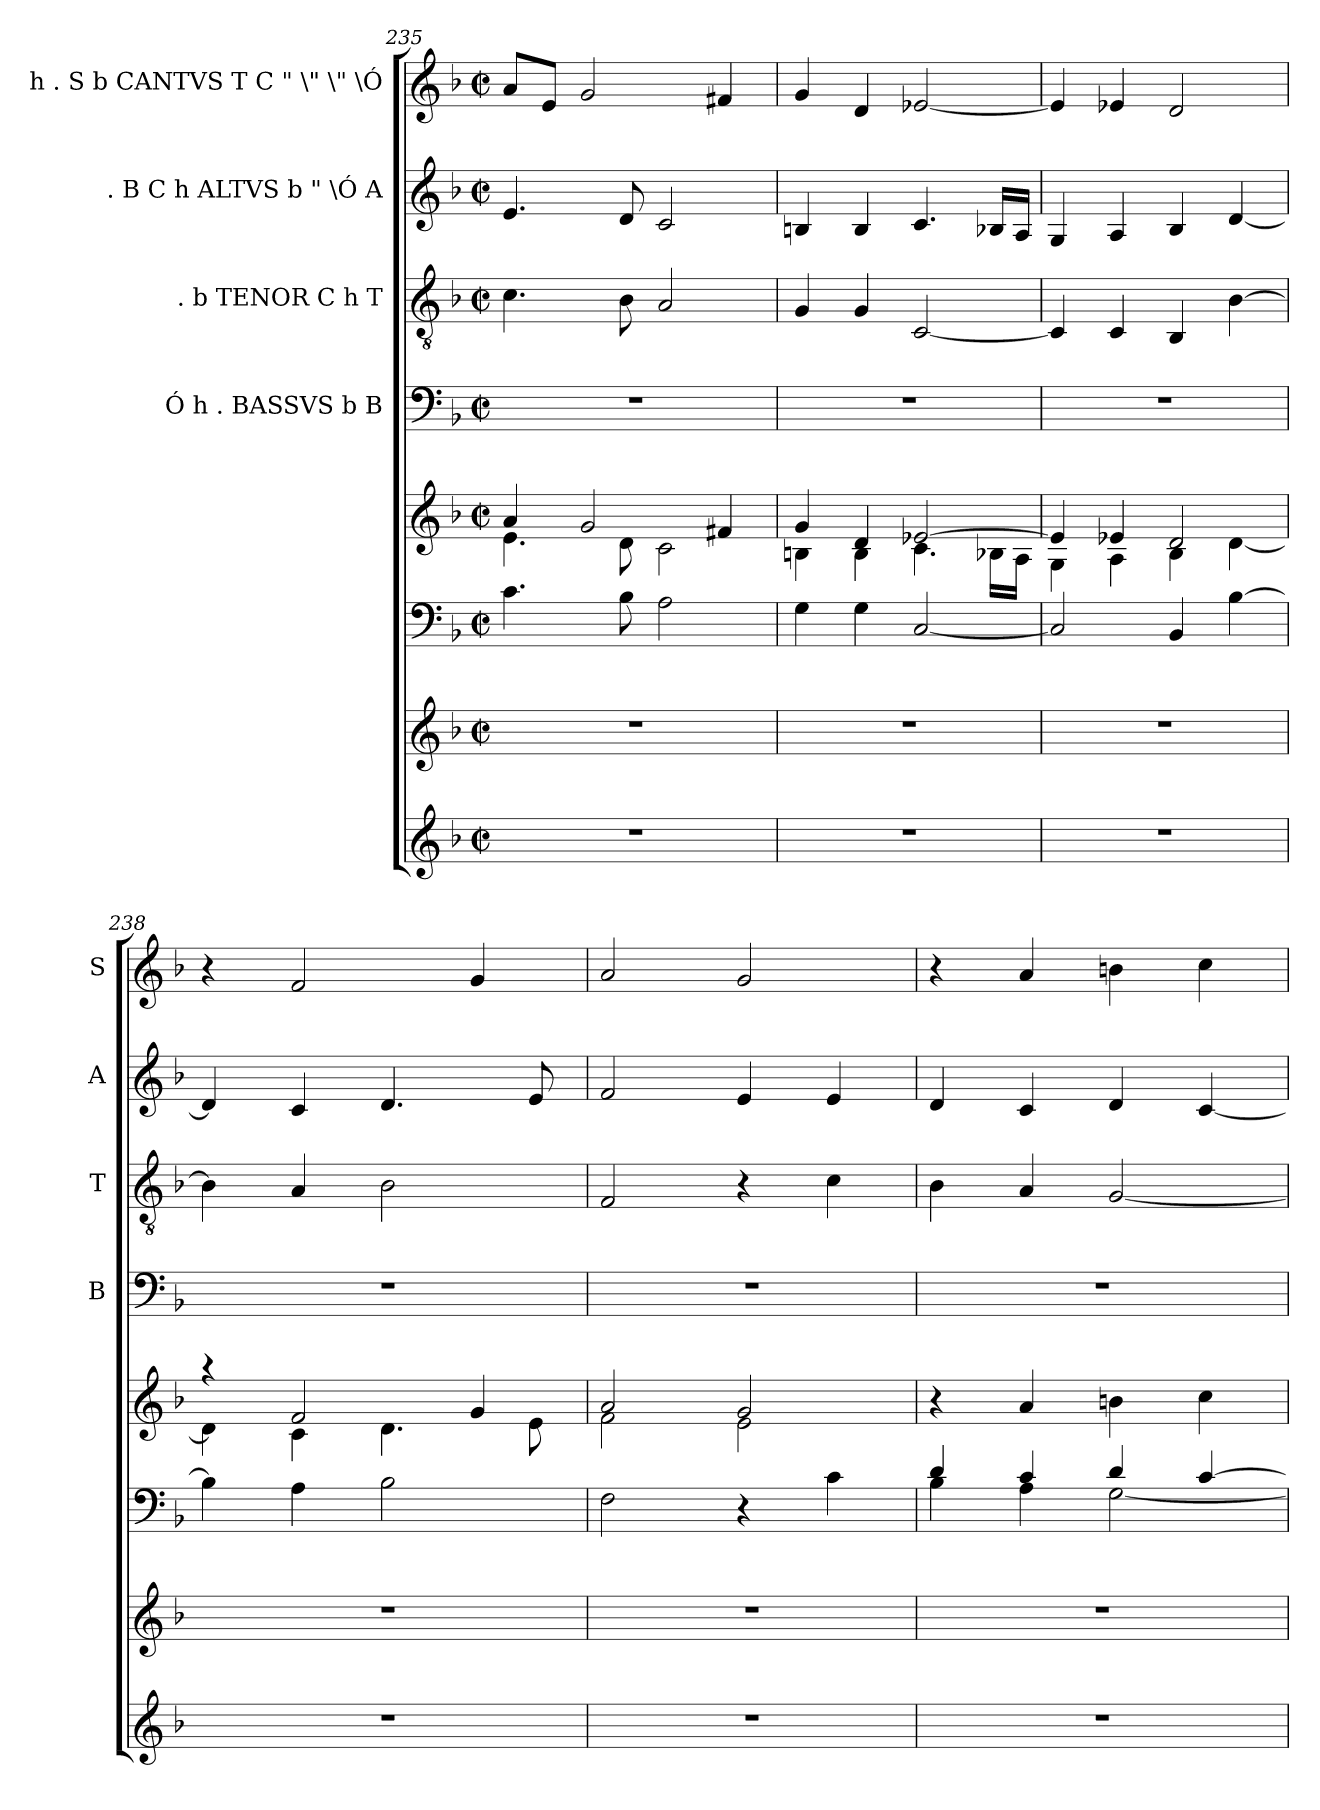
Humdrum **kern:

**kern	**kern	**kern	**kern	**kern	**kern	**kern	**kern
*part8	*part7	*part6	*part5	*part4	*part3	*part2	*part1
*staff8	*staff7	*staff6	*staff5	*staff4	*staff3	*staff2	*staff1
*	*	*	*	*I"Ó h . BASSVS b B	*I". b TENOR C h T	*I". B C h ALTVS b " \Ó A	*I"h . S b CANTVS T C " \" \" \Ó
*	*	*	*	*I'B	*I'T	*I'A	*I'S
*clefG2	*clefG2	*clefF4	*clefG2	*clefF4	*clefGv2	*clefG2	*clefG2
*k[b-]	*k[b-]	*k[b-]	*k[b-]	*k[b-]	*k[b-]	*k[b-]	*k[b-]
*F:	*F:	*F:	*F:	*F:	*F:	*F:	*F:
*M2/2	*M2/2	*M2/2	*M2/2	*M2/2	*M2/2	*M2/2	*M2/2
*met(c|)	*met(c|)	*met(c|)	*met(c|)	*met(c|)	*met(c|)	*met(c|)	*met(c|)
=235	=235	=235	=235	=235	=235	=235	=235
*	*	*	*^	*	*	*	*
1r	1r	4.c\	4a/	4.e\	1r	4.c\	4.e/	8a/L
.	.	.	.	.	.	.	.	8e/J
.	.	.	2g/	.	.	.	.	2g/
.	.	8B-\	.	8d\	.	8B-\	8d/	.
.	.	2A\	.	2c\	.	2A/	2c/	.
.	.	.	4f#X/	.	.	.	.	4f#X/
=236	=236	=236	=236	=236	=236	=236	=236	=236
1r	1r	4G\	4g/	4Bn\	1r	4G/	4Bn/	4g/
.	.	4G\	4d/	4B\	.	4G/	4B/	4d/
.	.	[<2C/	[>2e-X/	4.c\	.	[<2C/	4.c/	[<2e-X/
.	.	.	.	16B-X\LL	.	.	16B-X/LL	.
.	.	.	.	16A\JJ	.	.	16A/JJ	.
=237	=237	=237	=237	=237	=237	=237	=237	=237
1r	1r	2C/]	4e-/]	4G\	1r	4C/]	4G/	4e-/]
.	.	.	4e-X/	4A\	.	4C/	4A/	4e-X/
.	.	4BB-/	2d/	4B-\	.	4BB-/	4B-/	2d/
.	.	[>4B-\	.	[<4d\	.	[>4B-\	[<4d/	.
=238	=238	=238	=238	=238	=238	=238	=238	=238
1r	1r	4B-\]	4raa	4d\]	1r	4B-\]	4d/]	4r
.	.	4A\	2f/	4c\	.	4A/	4c/	2f/
.	.	2B-\	.	4.d\	.	2B-\	4.d/	.
.	.	.	4g/	.	.	.	.	4g/
.	.	.	.	8e\	.	.	8e/	.
!!LO:LB:g=z
=239	=239	=239	=239	=239	=239	=239	=239	=239
1r	1r	2F\	2a/	2f\	1r	2F/	2f/	2a/
.	.	4r	2g/	2e\	.	4r	4e/	2g/
.	.	4c\	.	.	.	4c\	4e/	.
*	*	*	*v	*v	*	*	*	*
=240	=240	=240	=240	=240	=240	=240	=240
*	*	*^	*	*	*	*	*
1r	1r	4d/	4B-\	4r	1r	4B-\	4d/	4r
.	.	4c/	4A\	4a/	.	4A/	4c/	4a/
.	.	4d/	[<2G\	4bn\	.	[<2G/	4d/	4bn\
.	.	[>4c/	.	4cc\	.	.	[<4c/	4cc\
*	*	*v	*v	*	*	*	*	*
=	=	=	=	=	=	=	=
*-	*-	*-	*-	*-	*-	*-	*-
